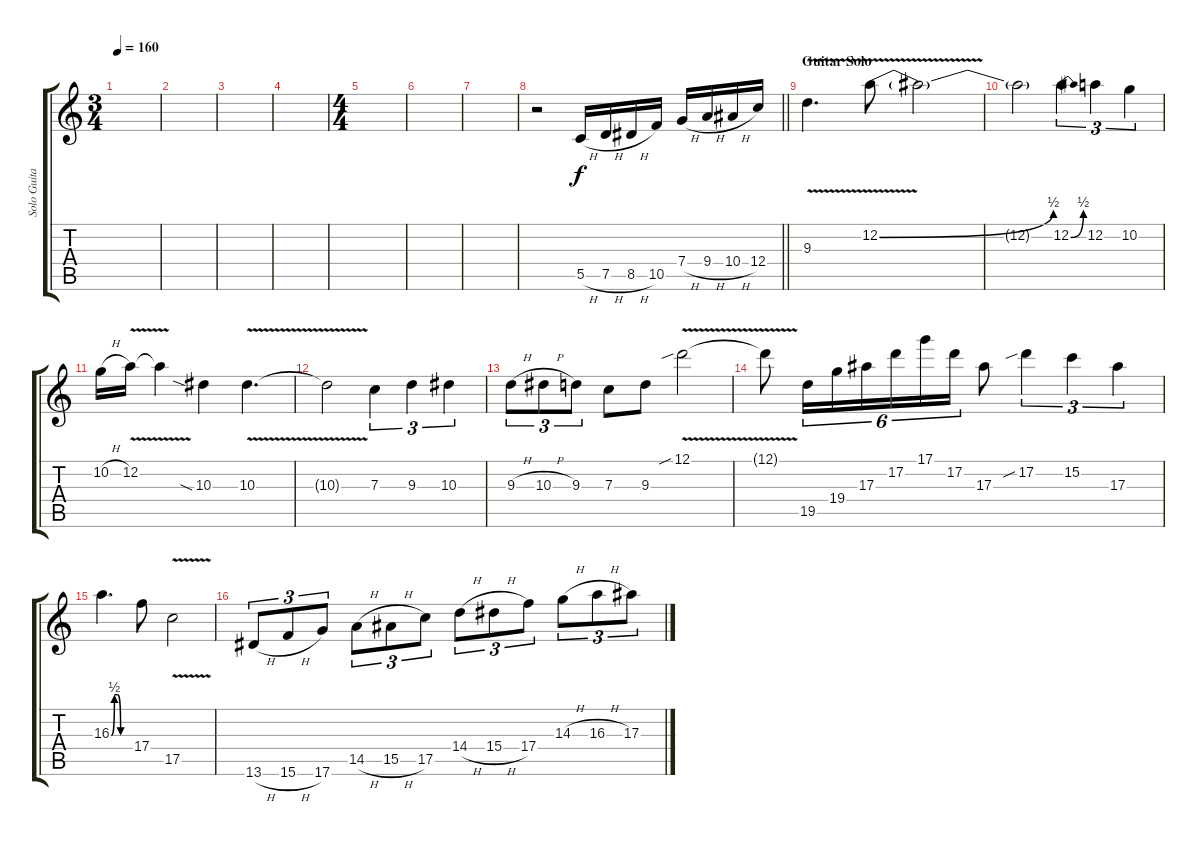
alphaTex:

\track ("Solo Guitar" "Solo Guita") {instrument distortionguitar}
\staff {score tabs}
\tuning (D4 A3 F3 C3 G2 D2) {hide}
\ts (3 4)
\tempo 160
\clef g2
\ks c
|
|
|
|
\ts (4 4)
|
|
|
\barLineRight lightlight
r.2 5.5{h}.16 7.5{h}.16 8.5{h}.16 10.5.16 7.4{h}.16 9.4{h}.16 10.4{h}.16 12.4.16 |
\section ("" "Guitar Solo")
9.3{v}.4{d} 12.2{be (bend 0 0 60 2) v}.8 12.2{t}.2 |
12.2{t}.2 12.2{be (bend 0 0 60 2)}.4{tu (3 2)} 12.2.4{tu (3 2)} 10.2.4{tu (3 2)} |
10.2{h}.16 12.2{v}.16 12.2{t}.4 10.3{sia}.4 10.3{v}.4{d} |
10.3{t}.2 7.3.4{tu (3 2)} 9.3.4{tu (3 2)} 10.3.4{tu (3 2)} |
9.3{h}.8{tu (3 2)} 10.3{h}.8{tu (3 2)} 9.3.8{tu (3 2)} 7.3.8 9.3.8 12.1{v sib}.2 |
12.1{t}.8 19.5.16{tu (6 4)} 19.4.16{tu (6 4)} 17.3.16{tu (6 4)} 17.2.16{tu (6 4)} 17.1.16{tu (6 4)} 17.2.16{tu (6 4)} 17.3.8 17.2{sib}.4{tu (3 2)} 15.2.4{tu (3 2)} 17.3.4{tu (3 2)} |
16.3{be (custom 0 0 10 2 20 2 30 0 60 0)}.4{d} 17.4.8 17.5{v}.2 |
13.6{h}.8{tu (3 2)} 15.6{h}.8{tu (3 2)} 17.6.8{tu (3 2)} 14.5{h}.8{tu (3 2)} 15.5{h}.8{tu (3 2)} 17.5.8{tu (3 2)} 14.4{h}.8{tu (3 2)} 15.4{h}.8{tu (3 2)} 17.4.8{tu (3 2)} 14.3{h}.8{tu (3 2)} 16.3{h}.8{tu (3 2)} 17.3.8{tu (3 2)}
